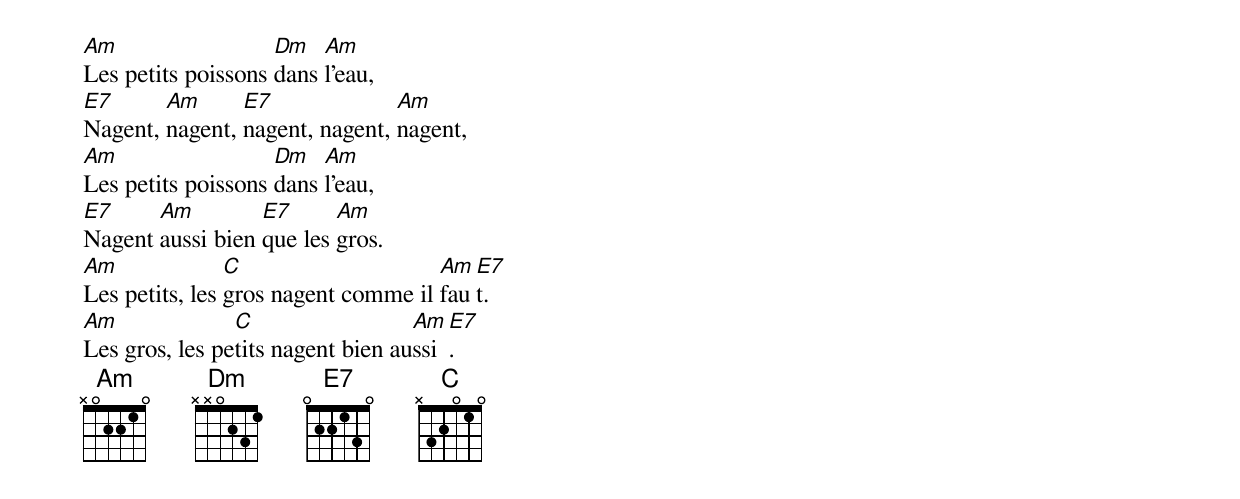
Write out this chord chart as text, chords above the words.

Am                  Dm   Am
Les petits poissons dans l'eau,
E7      Am      E7              Am
Nagent, nagent, nagent, nagent, nagent,
Am                  Dm   Am
Les petits poissons dans l'eau,
E7     Am         E7      Am
Nagent aussi bien que les gros.
Am              C                    Am E7
Les petits, les gros nagent comme il faut.
Am              C                  Am E7
Les gros, les petits nagent bien aussi.
